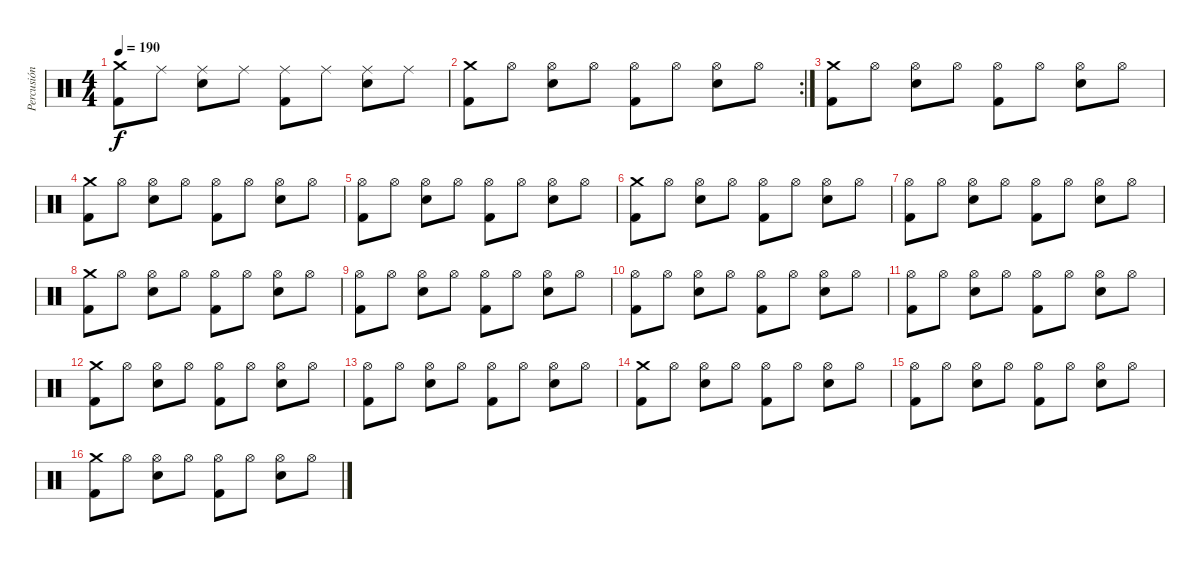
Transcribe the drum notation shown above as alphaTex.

\track ("Percusión" "Percusión") {instrument percussion}
\staff {score}
\articulation defaults
\ts (4 4)
\tempo 190
\clef neutral
\ks c
("Crash medium (hit)" "Kick (hit) 2").8{dy f} "Ride (middle)".8 ("Ride (middle)" "Snare (hit) 2").8 "Ride (middle)".8 ("Ride (middle)" "Kick (hit) 2").8 "Ride (middle)".8 ("Ride (middle)" "Snare (hit) 2").8 "Ride (middle)".8 |
\rc 2
("Crash medium (hit)" "Kick (hit) 2").8 "Hi-Hat (open)".8 ("Hi-Hat (open)" "Snare (hit) 2").8 "Hi-Hat (open)".8 ("Hi-Hat (open)" "Kick (hit) 2").8 "Hi-Hat (open)".8 ("Hi-Hat (open)" "Snare (hit) 2").8 "Hi-Hat (open)".8 |
("Crash medium (hit)" "Kick (hit) 2").8 "Hi-Hat (open)".8 ("Hi-Hat (open)" "Snare (hit) 2").8 "Hi-Hat (open)".8 ("Hi-Hat (open)" "Kick (hit) 2").8 "Hi-Hat (open)".8 ("Hi-Hat (open)" "Snare (hit) 2").8 "Hi-Hat (open)".8 |
("Crash medium (hit)" "Kick (hit) 2").8 "Hi-Hat (open)".8 ("Hi-Hat (open)" "Snare (hit) 2").8 "Hi-Hat (open)".8 ("Hi-Hat (open)" "Kick (hit) 2").8 "Hi-Hat (open)".8 ("Hi-Hat (open)" "Snare (hit) 2").8 "Hi-Hat (open)".8 |
("Hi-Hat (open)" "Kick (hit) 2").8 "Hi-Hat (open)".8 ("Hi-Hat (open)" "Snare (hit) 2").8 "Hi-Hat (open)".8 ("Hi-Hat (open)" "Kick (hit) 2").8 "Hi-Hat (open)".8 ("Hi-Hat (open)" "Snare (hit) 2").8 "Hi-Hat (open)".8 |
("Crash medium (hit)" "Kick (hit) 2").8 "Hi-Hat (open)".8 ("Hi-Hat (open)" "Snare (hit) 2").8 "Hi-Hat (open)".8 ("Hi-Hat (open)" "Kick (hit) 2").8 "Hi-Hat (open)".8 ("Hi-Hat (open)" "Snare (hit) 2").8 "Hi-Hat (open)".8 |
("Hi-Hat (open)" "Kick (hit) 2").8 "Hi-Hat (open)".8 ("Hi-Hat (open)" "Snare (hit) 2").8 "Hi-Hat (open)".8 ("Hi-Hat (open)" "Kick (hit) 2").8 "Hi-Hat (open)".8 ("Hi-Hat (open)" "Snare (hit) 2").8 "Hi-Hat (open)".8 |
("Crash medium (hit)" "Kick (hit) 2").8 "Hi-Hat (open)".8 ("Hi-Hat (open)" "Snare (hit) 2").8 "Hi-Hat (open)".8 ("Hi-Hat (open)" "Kick (hit) 2").8 "Hi-Hat (open)".8 ("Hi-Hat (open)" "Snare (hit) 2").8 "Hi-Hat (open)".8 |
("Hi-Hat (open)" "Kick (hit) 2").8 "Hi-Hat (open)".8 ("Hi-Hat (open)" "Snare (hit) 2").8 "Hi-Hat (open)".8 ("Hi-Hat (open)" "Kick (hit) 2").8 "Hi-Hat (open)".8 ("Hi-Hat (open)" "Snare (hit) 2").8 "Hi-Hat (open)".8 |
("Hi-Hat (open)" "Kick (hit) 2").8 "Hi-Hat (open)".8 ("Hi-Hat (open)" "Snare (hit) 2").8 "Hi-Hat (open)".8 ("Hi-Hat (open)" "Kick (hit) 2").8 "Hi-Hat (open)".8 ("Hi-Hat (open)" "Snare (hit) 2").8 "Hi-Hat (open)".8 |
("Hi-Hat (open)" "Kick (hit) 2").8 "Hi-Hat (open)".8 ("Hi-Hat (open)" "Snare (hit) 2").8 "Hi-Hat (open)".8 ("Hi-Hat (open)" "Kick (hit) 2").8 "Hi-Hat (open)".8 ("Hi-Hat (open)" "Snare (hit) 2").8 "Hi-Hat (open)".8 |
("Crash medium (hit)" "Kick (hit) 2").8 "Hi-Hat (open)".8 ("Hi-Hat (open)" "Snare (hit) 2").8 "Hi-Hat (open)".8 ("Hi-Hat (open)" "Kick (hit) 2").8 "Hi-Hat (open)".8 ("Hi-Hat (open)" "Snare (hit) 2").8 "Hi-Hat (open)".8 |
("Hi-Hat (open)" "Kick (hit) 2").8 "Hi-Hat (open)".8 ("Hi-Hat (open)" "Snare (hit) 2").8 "Hi-Hat (open)".8 ("Hi-Hat (open)" "Kick (hit) 2").8 "Hi-Hat (open)".8 ("Hi-Hat (open)" "Snare (hit) 2").8 "Hi-Hat (open)".8 |
("Crash medium (hit)" "Kick (hit) 2").8 "Hi-Hat (open)".8 ("Hi-Hat (open)" "Snare (hit) 2").8 "Hi-Hat (open)".8 ("Hi-Hat (open)" "Kick (hit) 2").8 "Hi-Hat (open)".8 ("Hi-Hat (open)" "Snare (hit) 2").8 "Hi-Hat (open)".8 |
("Hi-Hat (open)" "Kick (hit) 2").8 "Hi-Hat (open)".8 ("Hi-Hat (open)" "Snare (hit) 2").8 "Hi-Hat (open)".8 ("Hi-Hat (open)" "Kick (hit) 2").8 "Hi-Hat (open)".8 ("Hi-Hat (open)" "Snare (hit) 2").8 "Hi-Hat (open)".8 |
("Crash medium (hit)" "Kick (hit) 2").8 "Hi-Hat (open)".8 ("Hi-Hat (open)" "Snare (hit) 2").8 "Hi-Hat (open)".8 ("Hi-Hat (open)" "Kick (hit) 2").8 "Hi-Hat (open)".8 ("Hi-Hat (open)" "Snare (hit) 2").8 "Hi-Hat (open)".8
